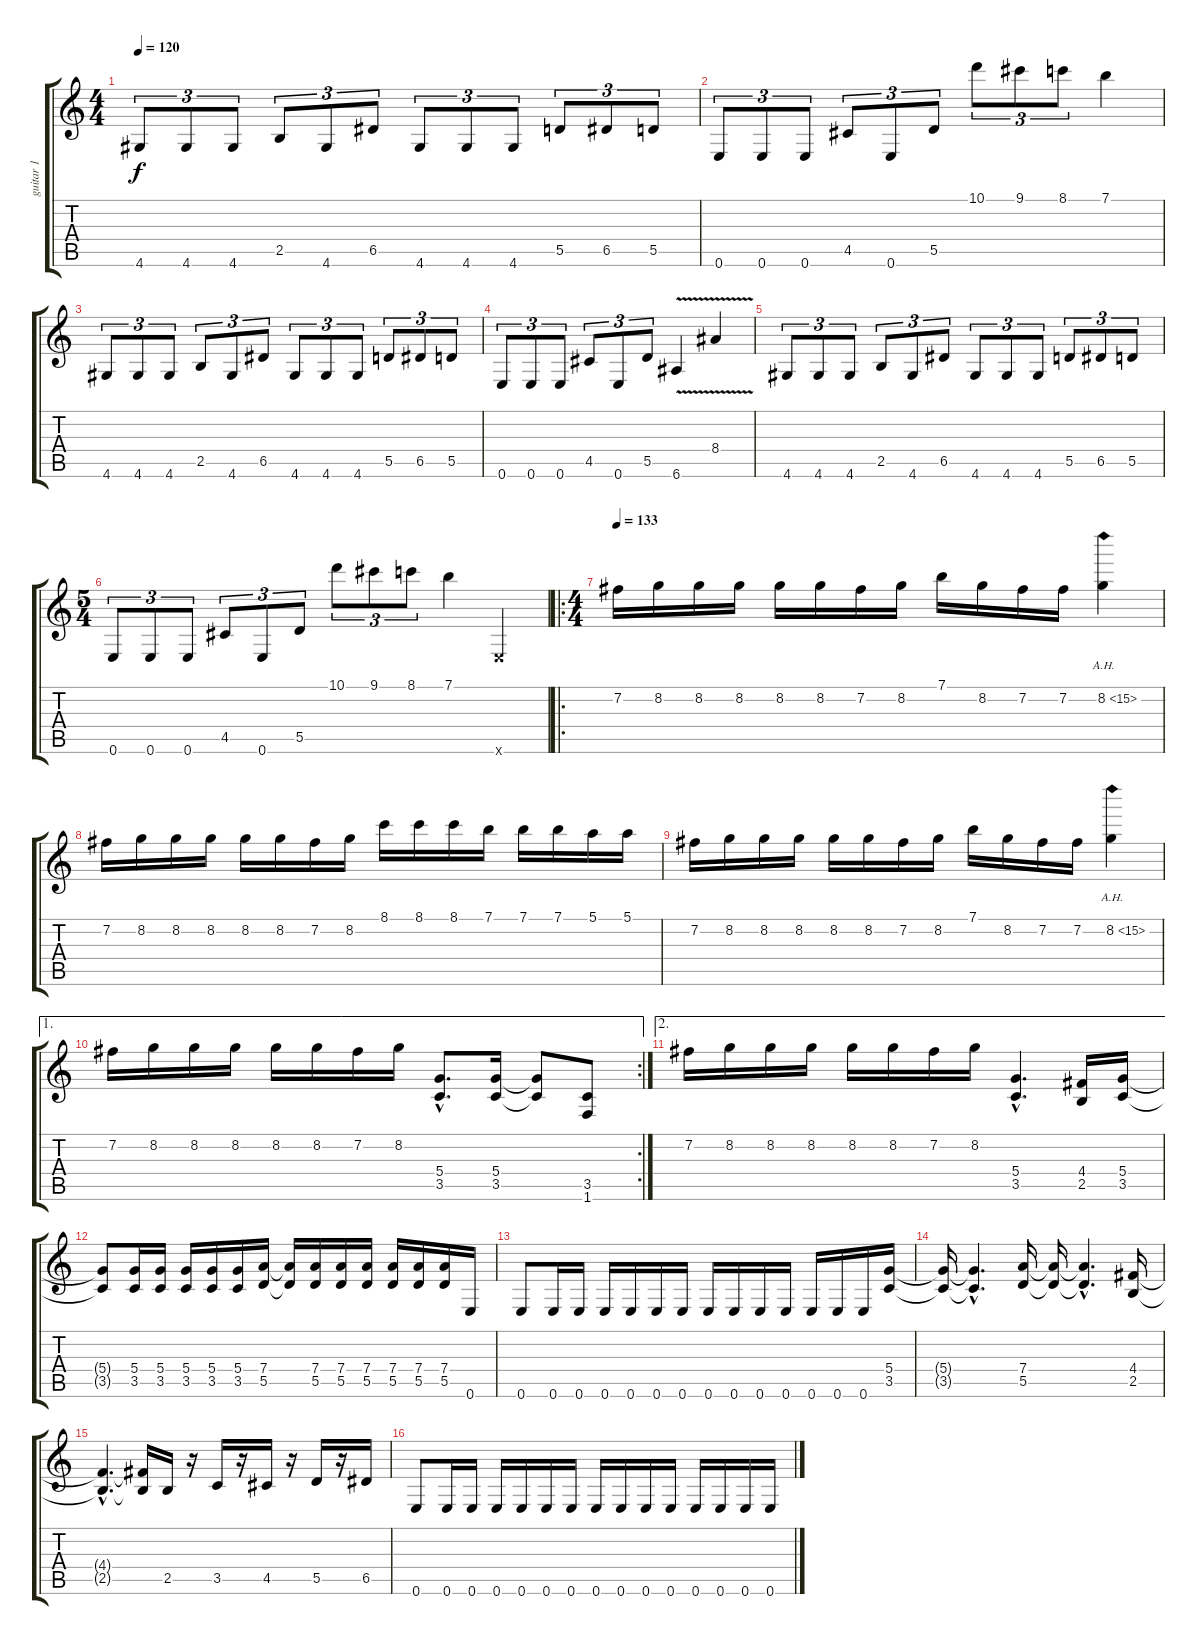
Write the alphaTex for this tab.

\track ("guitar 1" "guitar 1") {instrument distortionguitar}
\staff {score tabs}
\tuning (E4 B3 G3 D3 A2 E2) {hide}
\ts (4 4)
\tempo 120
\clef g2
\ks c
4.6.8{tu (3 2) dy f} 4.6.8{tu (3 2)} 4.6.8{tu (3 2)} 2.5.8{tu (3 2)} 4.6.8{tu (3 2)} 6.5.8{tu (3 2)} 4.6.8{tu (3 2)} 4.6.8{tu (3 2)} 4.6.8{tu (3 2)} 5.5.8{tu (3 2)} 6.5.8{tu (3 2)} 5.5.8{tu (3 2)} |
0.6.8{tu (3 2)} 0.6.8{tu (3 2)} 0.6.8{tu (3 2)} 4.5.8{tu (3 2)} 0.6.8{tu (3 2)} 5.5.8{tu (3 2)} 10.1.8{tu (3 2)} 9.1.8{tu (3 2)} 8.1.8{tu (3 2)} 7.1.4 |
4.6.8{tu (3 2)} 4.6.8{tu (3 2)} 4.6.8{tu (3 2)} 2.5.8{tu (3 2)} 4.6.8{tu (3 2)} 6.5.8{tu (3 2)} 4.6.8{tu (3 2)} 4.6.8{tu (3 2)} 4.6.8{tu (3 2)} 5.5.8{tu (3 2)} 6.5.8{tu (3 2)} 5.5.8{tu (3 2)} |
0.6.8{tu (3 2)} 0.6.8{tu (3 2)} 0.6.8{tu (3 2)} 4.5.8{tu (3 2)} 0.6.8{tu (3 2)} 5.5.8{tu (3 2)} 6.6{v}.4 8.4{v}.4 |
4.6.8{tu (3 2)} 4.6.8{tu (3 2)} 4.6.8{tu (3 2)} 2.5.8{tu (3 2)} 4.6.8{tu (3 2)} 6.5.8{tu (3 2)} 4.6.8{tu (3 2)} 4.6.8{tu (3 2)} 4.6.8{tu (3 2)} 5.5.8{tu (3 2)} 6.5.8{tu (3 2)} 5.5.8{tu (3 2)} |
\ts (5 4)
0.6.8{tu (3 2)} 0.6.8{tu (3 2)} 0.6.8{tu (3 2)} 4.5.8{tu (3 2)} 0.6.8{tu (3 2)} 5.5.8{tu (3 2)} 10.1.8{tu (3 2)} 9.1.8{tu (3 2)} 8.1.8{tu (3 2)} 7.1.4 0.6{x}.4 |
\ro
\ts (4 4)
\tempo 133
7.2.16 8.2.16 8.2.16 8.2.16 8.2.16 8.2.16 7.2.16 8.2.16 7.1.16 8.2.16 7.2.16 7.2.16 8.2{ah 7}.4 |
7.2.16 8.2.16 8.2.16 8.2.16 8.2.16 8.2.16 7.2.16 8.2.16 8.1.16 8.1.16 8.1.16 7.1.16 7.1.16 7.1.16 5.1.16 5.1.16 |
7.2.16 8.2.16 8.2.16 8.2.16 8.2.16 8.2.16 7.2.16 8.2.16 7.1.16 8.2.16 7.2.16 7.2.16 8.2{ah 7}.4 |
\ae 1
\rc 2
7.2.16 8.2.16 8.2.16 8.2.16 8.2.16 8.2.16 7.2.16 8.2.16 (5.4{hac} 3.5{hac}).8{d} (5.4 3.5).16 (5.4{t} 3.5{t}).8 (3.5 1.6).8 |
\ae 2
7.2.16 8.2.16 8.2.16 8.2.16 8.2.16 8.2.16 7.2.16 8.2.16 (5.4{hac} 3.5{hac}).4{d} (4.4 2.5).16 (5.4 3.5).16 |
(5.4{t} 3.5{t}).8 (5.4 3.5).16 (5.4 3.5).16 (5.4 3.5).16 (5.4 3.5).16 (5.4 3.5).16 (7.4 5.5).16 (7.4{t} 5.5{t}).16 (7.4 5.5).16 (7.4 5.5).16 (7.4 5.5).16 (7.4 5.5).16 (7.4 5.5).16 (7.4 5.5).16 0.6.16 |
0.6.8 0.6.16 0.6.16 0.6.16 0.6.16 0.6.16 0.6.16 0.6.16 0.6.16 0.6.16 0.6.16 0.6.16 0.6.16 0.6.16 (5.4 3.5).16 |
(5.4{t} 3.5{t}).16 (5.4{hac t} 3.5{hac t}).4{d} (7.4 5.5).16 (7.4{t} 5.5{t}).16 (7.4{hac t} 5.5{hac t}).4{d} (4.4 2.5).16 |
(4.4{hac t} 2.5{hac t}).4{d} (4.4{t} 2.5{t}).16 2.5.16 r.16 3.5.16 r.16 4.5.16 r.16 5.5.16 r.16 6.5.16 |
0.6.8 0.6.16 0.6.16 0.6.16 0.6.16 0.6.16 0.6.16 0.6.16 0.6.16 0.6.16 0.6.16 0.6.16 0.6.16 0.6.16 0.6.16
